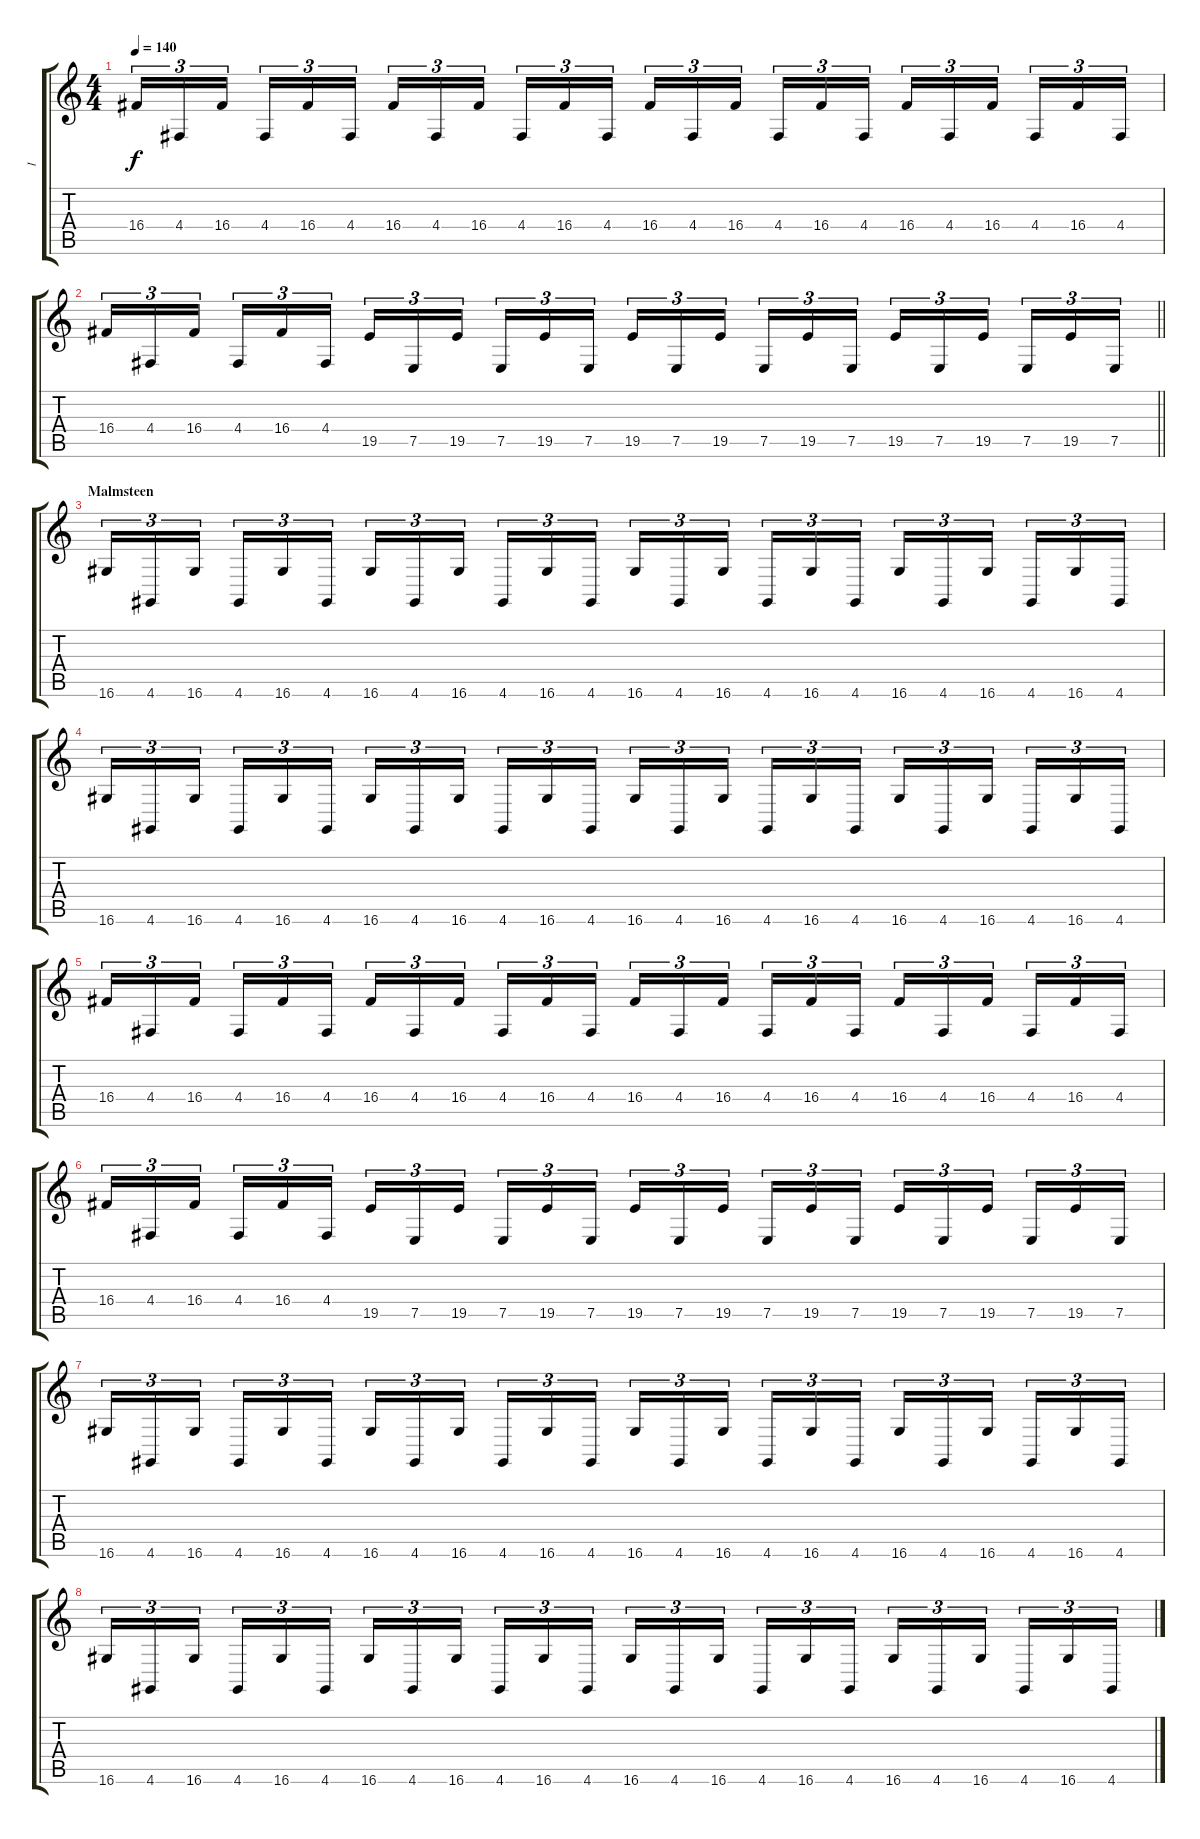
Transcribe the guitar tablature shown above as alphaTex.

\track ("I" "I") {instrument synthbrass1}
\staff {score tabs}
\tuning (E4 B3 G3 D3 A2 E2) {hide}
\ts (4 4)
\tempo 140
\clef g2
\ks c
16.4.16{tu (3 2) dy f} 4.4.16{tu (3 2)} 16.4.16{tu (3 2) beam splitsecondary} 4.4.16{tu (3 2)} 16.4.16{tu (3 2)} 4.4.16{tu (3 2)} 16.4.16{tu (3 2)} 4.4.16{tu (3 2)} 16.4.16{tu (3 2) beam splitsecondary} 4.4.16{tu (3 2)} 16.4.16{tu (3 2)} 4.4.16{tu (3 2)} 16.4.16{tu (3 2)} 4.4.16{tu (3 2)} 16.4.16{tu (3 2) beam splitsecondary} 4.4.16{tu (3 2)} 16.4.16{tu (3 2)} 4.4.16{tu (3 2)} 16.4.16{tu (3 2)} 4.4.16{tu (3 2)} 16.4.16{tu (3 2) beam splitsecondary} 4.4.16{tu (3 2)} 16.4.16{tu (3 2)} 4.4.16{tu (3 2)} |
\barLineRight lightlight
16.4.16{tu (3 2)} 4.4.16{tu (3 2)} 16.4.16{tu (3 2) beam splitsecondary} 4.4.16{tu (3 2)} 16.4.16{tu (3 2)} 4.4.16{tu (3 2)} 19.5.16{tu (3 2)} 7.5.16{tu (3 2)} 19.5.16{tu (3 2) beam splitsecondary} 7.5.16{tu (3 2)} 19.5.16{tu (3 2)} 7.5.16{tu (3 2)} 19.5.16{tu (3 2)} 7.5.16{tu (3 2)} 19.5.16{tu (3 2) beam splitsecondary} 7.5.16{tu (3 2)} 19.5.16{tu (3 2)} 7.5.16{tu (3 2)} 19.5.16{tu (3 2)} 7.5.16{tu (3 2)} 19.5.16{tu (3 2) beam splitsecondary} 7.5.16{tu (3 2)} 19.5.16{tu (3 2)} 7.5.16{tu (3 2)} |
\section ("" "Malmsteen")
16.6.16{tu (3 2)} 4.6.16{tu (3 2)} 16.6.16{tu (3 2) beam splitsecondary} 4.6.16{tu (3 2)} 16.6.16{tu (3 2)} 4.6.16{tu (3 2)} 16.6.16{tu (3 2)} 4.6.16{tu (3 2)} 16.6.16{tu (3 2) beam splitsecondary} 4.6.16{tu (3 2)} 16.6.16{tu (3 2)} 4.6.16{tu (3 2)} 16.6.16{tu (3 2)} 4.6.16{tu (3 2)} 16.6.16{tu (3 2) beam splitsecondary} 4.6.16{tu (3 2)} 16.6.16{tu (3 2)} 4.6.16{tu (3 2)} 16.6.16{tu (3 2)} 4.6.16{tu (3 2)} 16.6.16{tu (3 2) beam splitsecondary} 4.6.16{tu (3 2)} 16.6.16{tu (3 2)} 4.6.16{tu (3 2)} |
16.6.16{tu (3 2)} 4.6.16{tu (3 2)} 16.6.16{tu (3 2) beam splitsecondary} 4.6.16{tu (3 2)} 16.6.16{tu (3 2)} 4.6.16{tu (3 2)} 16.6.16{tu (3 2)} 4.6.16{tu (3 2)} 16.6.16{tu (3 2) beam splitsecondary} 4.6.16{tu (3 2)} 16.6.16{tu (3 2)} 4.6.16{tu (3 2)} 16.6.16{tu (3 2)} 4.6.16{tu (3 2)} 16.6.16{tu (3 2) beam splitsecondary} 4.6.16{tu (3 2)} 16.6.16{tu (3 2)} 4.6.16{tu (3 2)} 16.6.16{tu (3 2)} 4.6.16{tu (3 2)} 16.6.16{tu (3 2) beam splitsecondary} 4.6.16{tu (3 2)} 16.6.16{tu (3 2)} 4.6.16{tu (3 2)} |
16.4.16{tu (3 2)} 4.4.16{tu (3 2)} 16.4.16{tu (3 2) beam splitsecondary} 4.4.16{tu (3 2)} 16.4.16{tu (3 2)} 4.4.16{tu (3 2)} 16.4.16{tu (3 2)} 4.4.16{tu (3 2)} 16.4.16{tu (3 2) beam splitsecondary} 4.4.16{tu (3 2)} 16.4.16{tu (3 2)} 4.4.16{tu (3 2)} 16.4.16{tu (3 2)} 4.4.16{tu (3 2)} 16.4.16{tu (3 2) beam splitsecondary} 4.4.16{tu (3 2)} 16.4.16{tu (3 2)} 4.4.16{tu (3 2)} 16.4.16{tu (3 2)} 4.4.16{tu (3 2)} 16.4.16{tu (3 2) beam splitsecondary} 4.4.16{tu (3 2)} 16.4.16{tu (3 2)} 4.4.16{tu (3 2)} |
16.4.16{tu (3 2)} 4.4.16{tu (3 2)} 16.4.16{tu (3 2) beam splitsecondary} 4.4.16{tu (3 2)} 16.4.16{tu (3 2)} 4.4.16{tu (3 2)} 19.5.16{tu (3 2)} 7.5.16{tu (3 2)} 19.5.16{tu (3 2) beam splitsecondary} 7.5.16{tu (3 2)} 19.5.16{tu (3 2)} 7.5.16{tu (3 2)} 19.5.16{tu (3 2)} 7.5.16{tu (3 2)} 19.5.16{tu (3 2) beam splitsecondary} 7.5.16{tu (3 2)} 19.5.16{tu (3 2)} 7.5.16{tu (3 2)} 19.5.16{tu (3 2)} 7.5.16{tu (3 2)} 19.5.16{tu (3 2) beam splitsecondary} 7.5.16{tu (3 2)} 19.5.16{tu (3 2)} 7.5.16{tu (3 2)} |
16.6.16{tu (3 2)} 4.6.16{tu (3 2)} 16.6.16{tu (3 2) beam splitsecondary} 4.6.16{tu (3 2)} 16.6.16{tu (3 2)} 4.6.16{tu (3 2)} 16.6.16{tu (3 2)} 4.6.16{tu (3 2)} 16.6.16{tu (3 2) beam splitsecondary} 4.6.16{tu (3 2)} 16.6.16{tu (3 2)} 4.6.16{tu (3 2)} 16.6.16{tu (3 2)} 4.6.16{tu (3 2)} 16.6.16{tu (3 2) beam splitsecondary} 4.6.16{tu (3 2)} 16.6.16{tu (3 2)} 4.6.16{tu (3 2)} 16.6.16{tu (3 2)} 4.6.16{tu (3 2)} 16.6.16{tu (3 2) beam splitsecondary} 4.6.16{tu (3 2)} 16.6.16{tu (3 2)} 4.6.16{tu (3 2)} |
16.6.16{tu (3 2)} 4.6.16{tu (3 2)} 16.6.16{tu (3 2) beam splitsecondary} 4.6.16{tu (3 2)} 16.6.16{tu (3 2)} 4.6.16{tu (3 2)} 16.6.16{tu (3 2)} 4.6.16{tu (3 2)} 16.6.16{tu (3 2) beam splitsecondary} 4.6.16{tu (3 2)} 16.6.16{tu (3 2)} 4.6.16{tu (3 2)} 16.6.16{tu (3 2)} 4.6.16{tu (3 2)} 16.6.16{tu (3 2) beam splitsecondary} 4.6.16{tu (3 2)} 16.6.16{tu (3 2)} 4.6.16{tu (3 2)} 16.6.16{tu (3 2)} 4.6.16{tu (3 2)} 16.6.16{tu (3 2) beam splitsecondary} 4.6.16{tu (3 2)} 16.6.16{tu (3 2)} 4.6.16{tu (3 2)}
